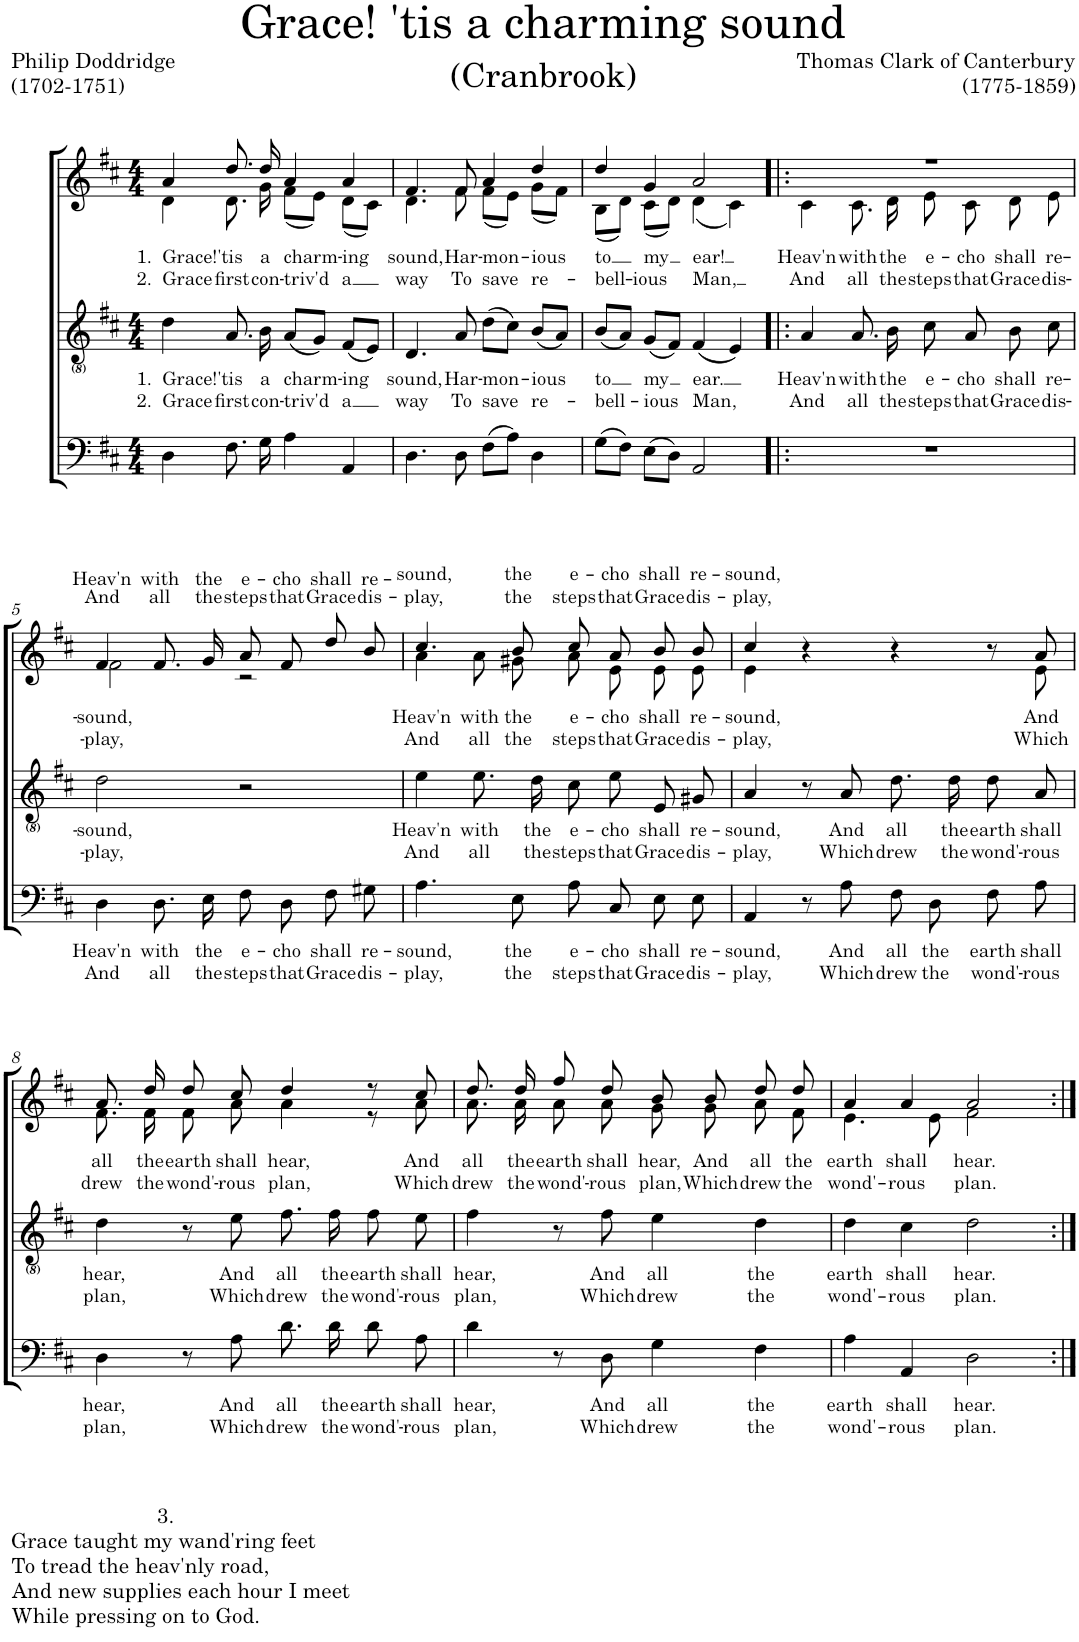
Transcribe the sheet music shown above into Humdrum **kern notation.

**kern	**text	**text	**kern	**text	**text	**kern	**text	**text
*part3	*part3	*part3	*part2	*part2	*part2	*part1	*part1	*part1
*staff3	*staff3	*staff3	*staff2	*staff2	*staff2	*staff1	*staff1	*staff1
*I"Bass	*	*	*I"Tenor	*	*	*I"Soprano/Alto	*	*
*clefF4	*	*	*clefG2	*	*	*clefG2	*	*
*k[f#c#]	*	*	*k[f#c#]	*	*	*k[f#c#]	*	*
*M4/4	*	*	*M4/4	*	*	*M4/4	*	*
=1	=1	=1	=1	=1	=1	=1	=1	=1
!	!	!	!	!LO:LY:b	!LO:LY:b	!	!LO:LY:b	!LO:LY:b
*	*	*	*	*	*	*^	*	*
4D\	.	.	4dd\	1. Grace!	2. Grace	4a/	4d\	1. Grace!	2. Grace
!	!	!	!	!LO:LY:b	!LO:LY:b	!	!	!LO:LY:b	!LO:LY:b
8.F#\	.	.	8.a/	'tis	first	8.dd/	8.d\	'tis	first
!	!	!	!	!LO:LY:b	!LO:LY:b	!	!	!LO:LY:b	!LO:LY:b
16G\	.	.	16b\	a	con-	16dd/	16g\	a	con-
!	!	!	!	!LO:LY:b	!LO:LY:b	!	!	!LO:LY:b	!LO:LY:b
4A\	.	.	(8a/L	charm-	-triv'd	4a/	(8f#\L	charm-	-triv'd
.	.	.	8g/J)	.	.	.	8e\J)	.	.
!	!	!	!	!LO:LY:b	!LO:LY:b	!	!	!LO:LY:b	!LO:LY:b
4AA/	.	.	(8f#/L	-ing	a	4a/	(8d\L	-ing	a
.	.	.	8e/J)	.	.	.	8c#\J)	.	.
=2	=2	=2	=2	=2	=2	=2	=2	=2	=2
!	!	!	!	!LO:LY:b	!LO:LY:b	!	!	!LO:LY:b	!LO:LY:b
4.D\	.	.	4.d/	sound,	way	4.f#/	4.d\	sound,	way
!	!	!	!	!LO:LY:b	!LO:LY:b	!	!	!LO:LY:b	!LO:LY:b
8D\	.	.	8a/	Har-	To	8f#/	8f#\	Har-	To
!	!	!	!	!LO:LY:b	!LO:LY:b	!	!	!LO:LY:b	!LO:LY:b
(8F#\L	.	.	(8dd\L	-mon-	save	4a/	(8f#\L	-mon-	save
8A\J)	.	.	8cc#\J)	.	.	.	8e\J)	.	.
!	!	!	!	!LO:LY:b	!LO:LY:b	!	!	!LO:LY:b	!LO:LY:b
4D\	.	.	(8b/L	-ious	re-	4dd/	(8g\L	-ious	re-
.	.	.	8a/J)	.	.	.	8f#\J)	.	.
=3	=3	=3	=3	=3	=3	=3	=3	=3	=3
!	!	!	!	!LO:LY:b	!LO:LY:b	!	!	!LO:LY:b	!LO:LY:b
(8G\L	.	.	(8b/L	to	-bell-	4dd/	(8B\L	to	-bell-
8F#\J)	.	.	8a/J)	.	.	.	8d\J)	.	.
!	!	!	!	!LO:LY:b	!LO:LY:b	!	!	!LO:LY:b	!LO:LY:b
(8E\L	.	.	(8g/L	my	-ious	4g/	(8c#\L	my	-ious
8D\J)	.	.	8f#/J)	.	.	.	8d\J)	.	.
!	!	!	!	!LO:LY:b	!LO:LY:b	!	!	!LO:LY:b	!LO:LY:b
2AA/	.	.	(4f#/	ear.	Man,	2a/	(4d\	ear!	Man,
.	.	.	4e/)	.	.	.	4c#\)	.	.
=4!|:	=4!|:	=4!|:	=4!|:	=4!|:	=4!|:	=4!|:	=4!|:	=4!|:	=4!|:
!	!	!	!	!LO:LY:b	!LO:LY:b	!	!	!LO:LY:b	!LO:LY:b
1r	.	.	4a/	Heav'n	And	1r	4c#\	Heav'n	And
!	!	!	!	!LO:LY:b	!LO:LY:b	!	!	!LO:LY:b	!LO:LY:b
.	.	.	8.a/	with	all	.	8.c#\	with	all
!	!	!	!	!LO:LY:b	!LO:LY:b	!	!	!LO:LY:b	!LO:LY:b
.	.	.	16b\	the	the	.	16d\	the	the
!	!	!	!	!LO:LY:b	!LO:LY:b	!	!	!LO:LY:b	!LO:LY:b
.	.	.	8cc#\	e-	steps	.	8e\	e-	steps
!	!	!	!	!LO:LY:b	!LO:LY:b	!	!	!LO:LY:b	!LO:LY:b
.	.	.	8a/	-cho	that	.	8c#\	-cho	that
!	!	!	!	!LO:LY:b	!LO:LY:b	!	!	!LO:LY:b	!LO:LY:b
.	.	.	8b\	shall	Grace	.	8d\	shall	Grace
!	!	!	!	!LO:LY:b	!LO:LY:b	!	!	!LO:LY:b	!LO:LY:b
.	.	.	8cc#\	re-	dis-	.	8e\	re-	dis-
!!LO:LB:g=z	!!
=5	=5	=5	=5	=5	=5	=5	=5	=5	=5
!	!LO:LY:b	!LO:LY:b	!	!LO:LY:b	!LO:LY:b	!	!	!LO:LY:a	!LO:LY:a
!	!	!	!	!	!	!	!	!LO:LY:b	!LO:LY:b
4D\	Heav'n	And	2dd\	-sound,	-play,	4f#/	2f#\	-sound,	-play,
!	!LO:LY:b	!LO:LY:b	!	!	!	!	!	!LO:LY:a	!LO:LY:a
8.D\	with	all	.	.	.	8.f#/	.	with	all
!	!LO:LY:b	!LO:LY:b	!	!	!	!	!	!LO:LY:a	!LO:LY:a
16E\	the	the	.	.	.	16g/	.	the	the
!	!LO:LY:b	!LO:LY:b	!	!	!	!	!	!LO:LY:a	!LO:LY:a
8F#\	e-	steps	2r	.	.	8a/	2r	e-	steps
!	!LO:LY:b	!LO:LY:b	!	!	!	!	!	!LO:LY:a	!LO:LY:a
8D\	-cho	that	.	.	.	8f#/	.	-cho	that
!	!LO:LY:b	!LO:LY:b	!	!	!	!	!	!LO:LY:a	!LO:LY:a
8F#\	shall	Grace	.	.	.	8dd/	.	shall	Grace
!	!LO:LY:b	!LO:LY:b	!	!	!	!	!	!LO:LY:a	!LO:LY:a
8G#X\	re-	dis-	.	.	.	8b/	.	re-	dis-
=6	=6	=6	=6	=6	=6	=6	=6	=6	=6
!	!LO:LY:b	!LO:LY:b	!	!LO:LY:b	!LO:LY:b	!	!	!LO:LY:a	!LO:LY:a
!	!	!	!	!	!	!	!	!LO:LY:b	!LO:LY:b
4.A\	-sound,	-play,	4ee\	Heav'n	And	4.cc#/	4a\	Heav'n	And
!	!	!	!	!LO:LY:b	!LO:LY:b	!	!	!LO:LY:b	!LO:LY:b
.	.	.	8.ee\	with	all	.	8a\	with	all
!	!LO:LY:b	!LO:LY:b	!	!	!	!	!	!LO:LY:a	!LO:LY:a
!	!	!	!	!	!	!	!	!LO:LY:b	!LO:LY:b
8E\	the	the	.	.	.	8b/	8g#X\	the	the
!	!	!	!	!LO:LY:b	!LO:LY:b	!	!	!	!
.	.	.	16dd\	the	the	.	.	.	.
!	!LO:LY:b	!LO:LY:b	!	!LO:LY:b	!LO:LY:b	!	!	!LO:LY:a	!LO:LY:a
!	!	!	!	!	!	!	!	!LO:LY:b	!LO:LY:b
8A\	e-	steps	8cc#\	e-	steps	8cc#/	8a\	e-	steps
!	!LO:LY:b	!LO:LY:b	!	!LO:LY:b	!LO:LY:b	!	!	!LO:LY:a	!LO:LY:a
!	!	!	!	!	!	!	!	!LO:LY:b	!LO:LY:b
8C#/	-cho	that	8ee\	-cho	that	8a/	8e\	-cho	that
!	!LO:LY:b	!LO:LY:b	!	!LO:LY:b	!LO:LY:b	!	!	!LO:LY:a	!LO:LY:a
!	!	!	!	!	!	!	!	!LO:LY:b	!LO:LY:b
8E\	shall	Grace	8e/	shall	Grace	8b/	8e\	shall	Grace
!	!LO:LY:b	!LO:LY:b	!	!LO:LY:b	!LO:LY:b	!	!	!LO:LY:a	!LO:LY:a
!	!	!	!	!	!	!	!	!LO:LY:b	!LO:LY:b
8E\	re-	dis-	8g#X/	re-	dis-	8b/	8e\	re-	dis-
=7	=7	=7	=7	=7	=7	=7	=7	=7	=7
!	!LO:LY:b	!LO:LY:b	!	!LO:LY:b	!LO:LY:b	!	!	!LO:LY:a	!LO:LY:a
!	!	!	!	!	!	!	!	!LO:LY:b	!LO:LY:b
4AA/	-sound,	-play,	4a/	-sound,	-play,	4cc#/	4e\	-sound,	-play,
8r	.	.	8r	.	.	4r	4ryy	.	.
!	!LO:LY:b	!LO:LY:b	!	!LO:LY:b	!LO:LY:b	!	!	!	!
8A\	And	Which	8a/	And	Which	.	.	.	.
!	!LO:LY:b	!LO:LY:b	!	!LO:LY:b	!LO:LY:b	!	!	!	!
8F#\	all	drew	8.dd\	all	drew	4r	4ryy	.	.
!	!LO:LY:b	!LO:LY:b	!	!	!	!	!	!	!
8D\	the	the	.	.	.	.	.	.	.
!	!	!	!	!LO:LY:b	!LO:LY:b	!	!	!	!
.	.	.	16dd\	the	the	.	.	.	.
!	!LO:LY:b	!LO:LY:b	!	!LO:LY:b	!LO:LY:b	!	!	!	!
8F#\	earth	wond'-	8dd\	earth	wond'-	8r	8ryy	.	.
!	!LO:LY:b	!LO:LY:b	!	!LO:LY:b	!LO:LY:b	!	!	!LO:LY:b	!LO:LY:b
8A\	shall	-rous	8a/	shall	-rous	8a/	8e\	And	Which
!!LO:LB:g=z	!!
=8	=8	=8	=8	=8	=8	=8	=8	=8	=8
!LO:TX:b:t=3.	!	!	!	!	!	!	!	!	!
!LO:TX:b:t=Grace taught my wand'ring feet	!	!	!	!	!	!	!	!	!
!LO:TX:b:t=To tread the heav'nly road,	!	!	!	!	!	!	!	!	!
!LO:TX:b:t=And new supplies each hour I meet	!	!	!	!	!	!	!	!	!
!LO:TX:b:t=While pressing on to God.	!	!	!	!	!	!	!	!	!
!	!LO:LY:b	!LO:LY:b	!	!LO:LY:b	!LO:LY:b	!	!	!LO:LY:b	!LO:LY:b
4D\	hear,	plan,	4dd\	hear,	plan,	8.a/	8.f#\	all	drew
!	!	!	!	!	!	!	!	!LO:LY:b	!LO:LY:b
.	.	.	.	.	.	16dd/	16f#\	the	the
!	!	!	!	!	!	!	!	!LO:LY:b	!LO:LY:b
8r	.	.	8r	.	.	8dd/	8f#\	earth	wond'-
!	!LO:LY:b	!LO:LY:b	!	!LO:LY:b	!LO:LY:b	!	!	!LO:LY:b	!LO:LY:b
8A\	And	Which	8ee\	And	Which	8cc#/	8a\	shall	-rous
!	!LO:LY:b	!LO:LY:b	!	!LO:LY:b	!LO:LY:b	!	!	!LO:LY:b	!LO:LY:b
8.d\	all	drew	8.ff#\	all	drew	4dd/	4a\	hear,	plan,
!	!LO:LY:b	!LO:LY:b	!	!LO:LY:b	!LO:LY:b	!	!	!	!
16d\	the	the	16ff#\	the	the	.	.	.	.
!	!LO:LY:b	!LO:LY:b	!	!LO:LY:b	!LO:LY:b	!	!	!	!
8d\	earth	wond'-	8ff#\	earth	wond'-	8r	8r	.	.
!	!LO:LY:b	!LO:LY:b	!	!LO:LY:b	!LO:LY:b	!	!	!LO:LY:b	!LO:LY:b
8A\	shall	-rous	8ee\	shall	-rous	8cc#/	8a\	And	Which
=9	=9	=9	=9	=9	=9	=9	=9	=9	=9
!	!LO:LY:b	!LO:LY:b	!	!LO:LY:b	!LO:LY:b	!	!	!LO:LY:b	!LO:LY:b
4d\	hear,	plan,	4ff#\	hear,	plan,	8.dd/	8.a\	all	drew
!	!	!	!	!	!	!	!	!LO:LY:b	!LO:LY:b
.	.	.	.	.	.	16dd/	16a\	the	the
!	!	!	!	!	!	!	!	!LO:LY:b	!LO:LY:b
8r	.	.	8r	.	.	8ff#/	8a\	earth	wond'-
!	!LO:LY:b	!LO:LY:b	!	!LO:LY:b	!LO:LY:b	!	!	!LO:LY:b	!LO:LY:b
8D\	And	Which	8ff#\	And	Which	8dd/	8a\	shall	-rous
!	!LO:LY:b	!LO:LY:b	!	!LO:LY:b	!LO:LY:b	!	!	!LO:LY:b	!LO:LY:b
4G\	all	drew	4ee\	all	drew	8b/	8g\	hear,	plan,
!	!	!	!	!	!	!	!	!LO:LY:b	!LO:LY:b
.	.	.	.	.	.	8b/	8g\	And	Which
!	!LO:LY:b	!LO:LY:b	!	!LO:LY:b	!LO:LY:b	!	!	!LO:LY:b	!LO:LY:b
4F#\	the	the	4dd\	the	the	8dd/	8a\	all	drew
!	!	!	!	!	!	!	!	!LO:LY:b	!LO:LY:b
.	.	.	.	.	.	8dd/	8f#\	the	the
=10	=10	=10	=10	=10	=10	=10	=10	=10	=10
!	!LO:LY:b	!LO:LY:b	!	!LO:LY:b	!LO:LY:b	!	!	!LO:LY:b	!LO:LY:b
4A\	earth	wond'-	4dd\	earth	wond'-	4a/	4.e\	earth	wond'-
!	!LO:LY:b	!LO:LY:b	!	!LO:LY:b	!LO:LY:b	!	!	!LO:LY:b	!LO:LY:b
4AA/	shall	-rous	4cc#\	shall	-rous	4a/	.	shall	rous
!	!	!	!	!	!	!	!	!LO:LY:b	!LO:LY:b
.	.	.	.	.	.	.	8e\	shall	-rous
!	!LO:LY:b	!LO:LY:b	!	!LO:LY:b	!LO:LY:b	!	!	!LO:LY:b	!LO:LY:b
2D\	hear.	plan.	2dd\	hear.	plan.	2a/	2f#\	hear.	plan.
*	*	*	*	*	*	*v	*v	*	*
=:|!	=:|!	=:|!	=:|!	=:|!	=:|!	=:|!	=:|!	=:|!
*-	*-	*-	*-	*-	*-	*-	*-	*-
